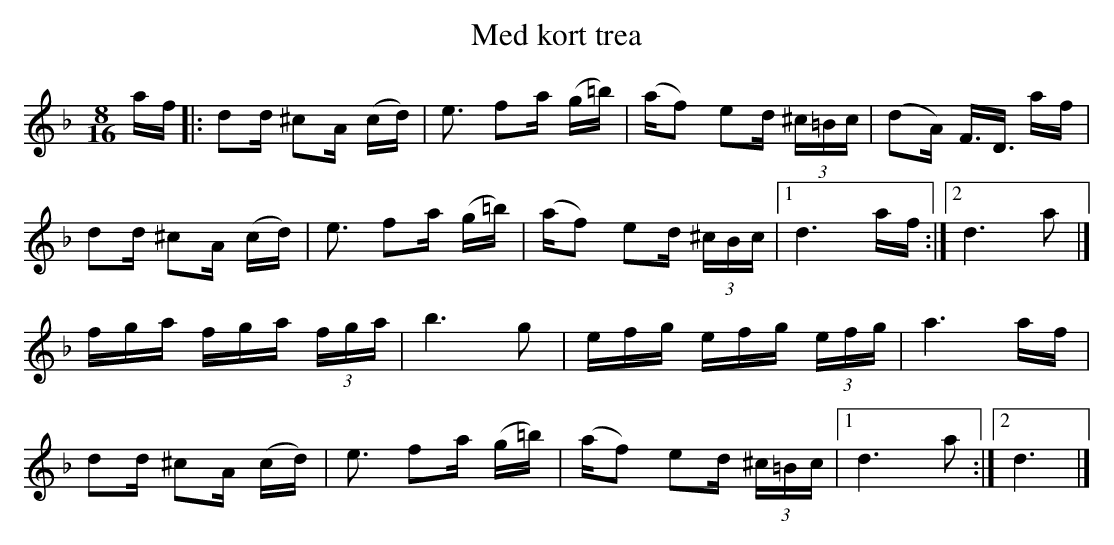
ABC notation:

X:1
T:Med kort trea
M:8/16
L:1/16
K:Dm
af|:d2d ^c2A (cd)|e3 f2a (g=b)| (af2) e2d (3^c=Bc|(d2A) F3/2D3/2 af|
d2d ^c2A (cd)|e3 f2a (g=b)| (af2) e2d (3^cBc|1 d6  af:|2 d6  a2|]
fga fga (3fga|b6 g2|efg efg (3efg|a6 af|
d2d ^c2A (cd)|e3 f2a (g=b)| (af2) e2d (3^c=Bc|1 d6  a2:|2 d6|]
